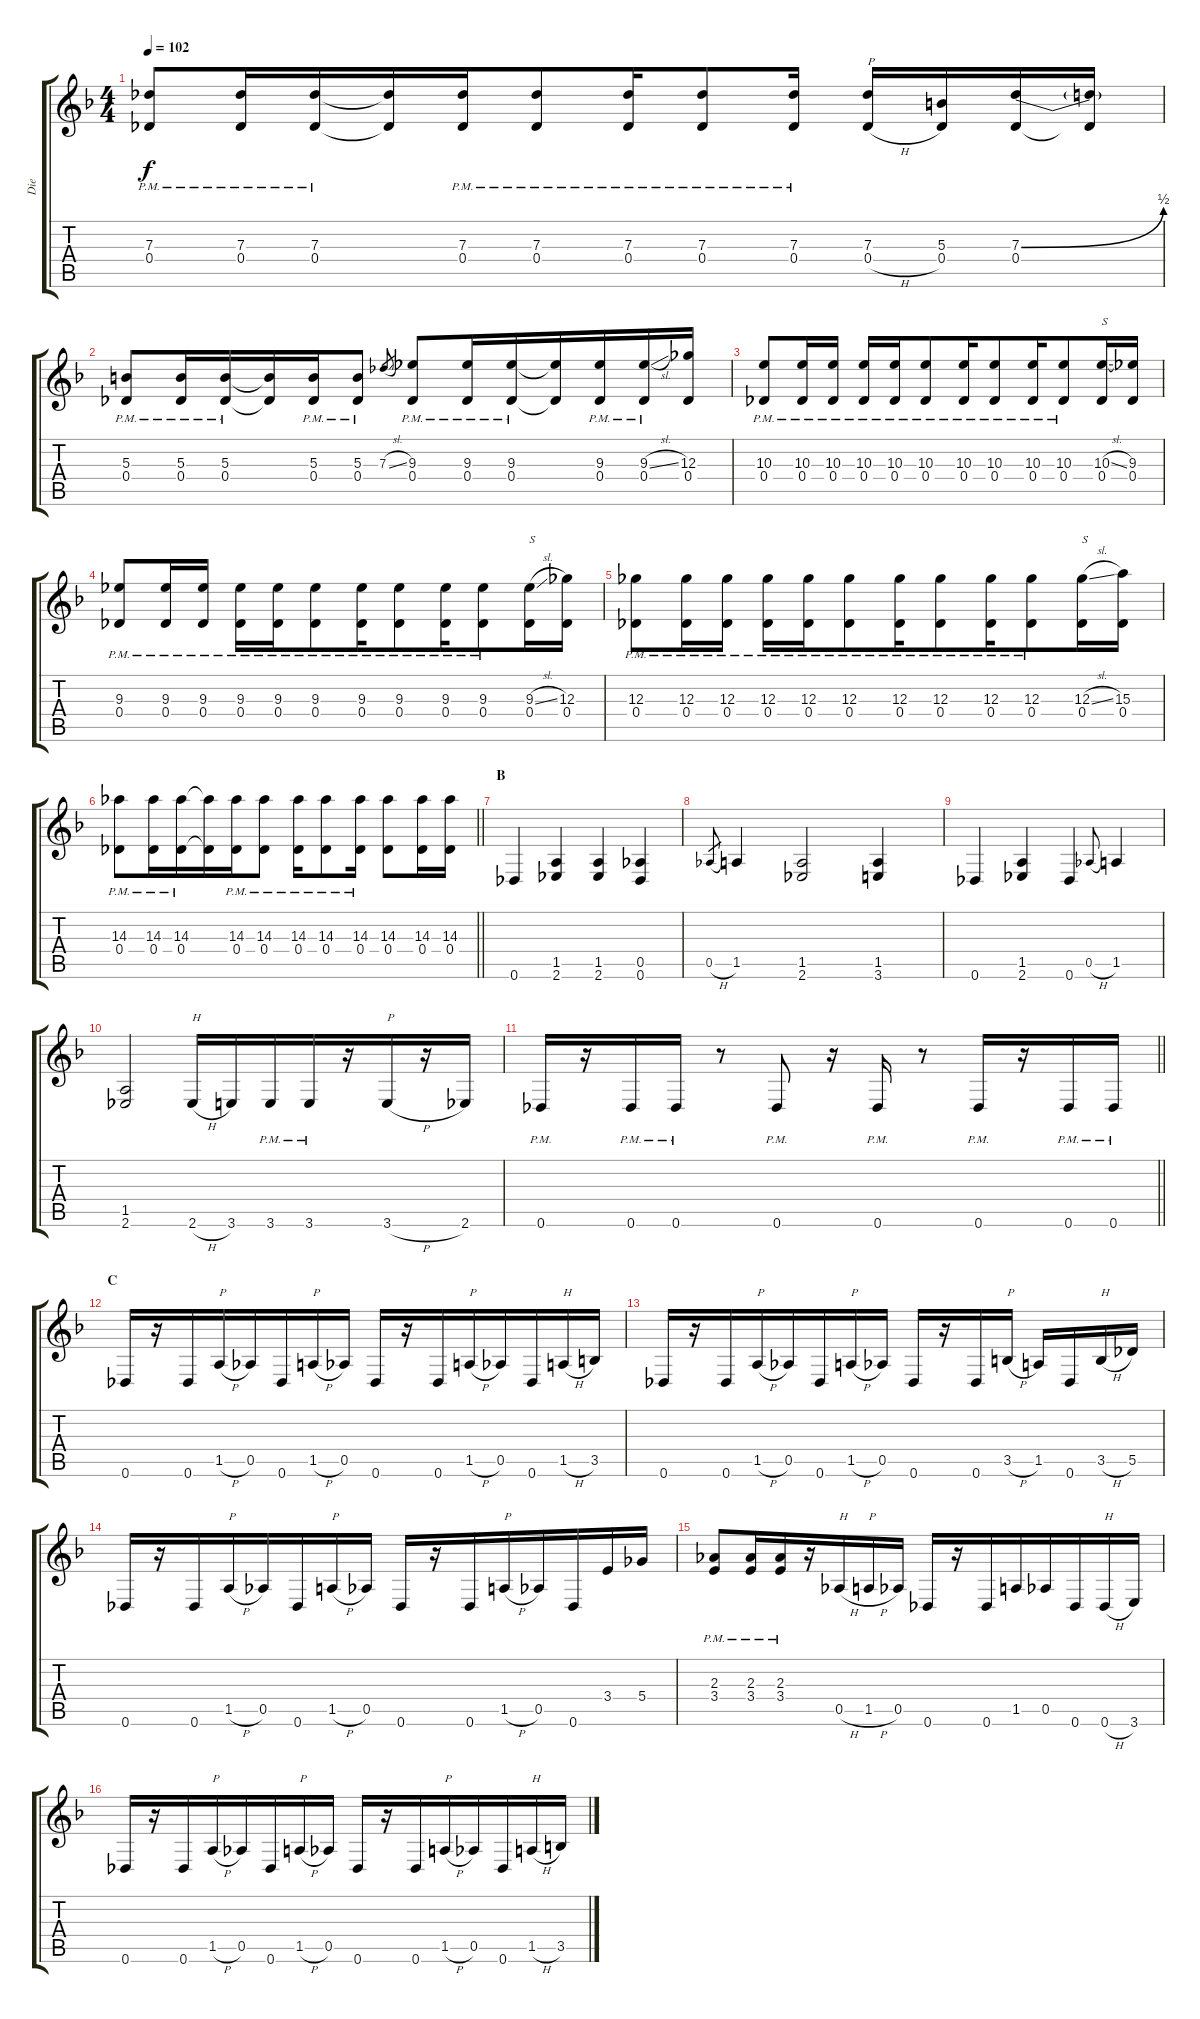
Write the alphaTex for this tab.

\track ("Die" "Die") {instrument distortionguitar}
\staff {score tabs}
\tuning (Eb4 Bb3 Gb3 Db3 Ab2 Db2) {hide}
\ts (4 4)
\tempo 102
\clef g2
\ks f
(7.3{pm} 0.4{pm}).8{dy f} (7.3{pm} 0.4{pm}).16{beam merge} (7.3{pm} 0.4{pm}).16{beam merge} (7.3{t} 0.4{t}).16{beam merge} (7.3{pm} 0.4{pm}).16{beam merge} (7.3{pm} 0.4{pm}).8{beam merge} (7.3{pm} 0.4{pm}).16 (7.3{pm} 0.4{pm}).8 (7.3{pm} 0.4{pm}).16 (7.3 0.4{h}).16{txt "P" beam merge} (5.3 0.4).16 (7.3{be (bend 0 0 60 2)} 0.4).16 (7.3{t} 0.4{t}).16 |
(5.3{pm} 0.4{pm}).8 (5.3{pm} 0.4{pm}).16{beam merge} (5.3{pm} 0.4{pm}).16{beam merge} (5.3{t} 0.4{t}).16{beam merge} (5.3{pm} 0.4{pm}).16{beam merge} (5.3{pm} 0.4{pm}).8 7.3{sl}.8{gr} (9.3 0.4{pm}).8 (9.3{pm} 0.4{pm}).16{beam merge} (9.3{pm} 0.4{pm}).16{beam merge} (9.3{t} 0.4{t}).16{beam Up beam merge} (9.3{pm} 0.4{pm}).16{beam Up beam merge} (9.3{sl pm} 0.4{pm}).16{beam Up beam merge} (12.3 0.4).16{beam Up} |
(10.3{pm} 0.4{pm}).8{beam merge} (10.3{pm} 0.4{pm}).16{beam merge} (10.3{pm} 0.4{pm}).16 (10.3{pm} 0.4{pm}).16 (10.3{pm} 0.4{pm}).16 (10.3{pm} 0.4{pm}).8{beam merge} (10.3{pm} 0.4{pm}).16 (10.3{pm} 0.4{pm}).8 (10.3{pm} 0.4{pm}).16{beam merge} (10.3{pm} 0.4{pm}).8 (10.3{sl} 0.4).16{txt "S"} (9.3 0.4).16 |
(9.3{pm} 0.4{pm}).8{beam merge} (9.3{pm} 0.4{pm}).16{beam merge} (9.3{pm} 0.4{pm}).16 (9.3{pm} 0.4{pm}).16 (9.3{pm} 0.4{pm}).16 (9.3{pm} 0.4{pm}).8{beam merge} (9.3{pm} 0.4{pm}).16 (9.3{pm} 0.4{pm}).8 (9.3{pm} 0.4{pm}).16{beam merge} (9.3{pm} 0.4{pm}).8 (9.3{sl} 0.4).16{txt "S"} (12.3 0.4).16 |
(12.3{pm} 0.4{pm}).8{beam merge} (12.3{pm} 0.4{pm}).16{beam merge} (12.3{pm} 0.4{pm}).16 (12.3{pm} 0.4{pm}).16 (12.3{pm} 0.4{pm}).16 (12.3{pm} 0.4{pm}).8{beam merge} (12.3{pm} 0.4{pm}).16 (12.3{pm} 0.4{pm}).8 (12.3{pm} 0.4{pm}).16{beam merge} (12.3{pm} 0.4{pm}).8 (12.3{sl} 0.4).16{txt "S"} (15.3 0.4).16 |
\barLineRight lightlight
(14.3{pm} 0.4{pm}).8 (14.3{pm} 0.4{pm}).16{beam merge} (14.3{pm} 0.4{pm}).16{beam merge} (14.3{t} 0.4{t}).16{beam merge} (14.3{pm} 0.4{pm}).16{beam merge} (14.3{pm} 0.4{pm}).8 (14.3{pm} 0.4{pm}).16{beam merge} (14.3{pm} 0.4{pm}).8 (14.3{pm} 0.4{pm}).16 (14.3 0.4).8{beam merge} (14.3 0.4).16 (14.3 0.4).16 |
\section ("" "B")
0.6.4{beam merge} (1.5 2.6).4 (1.5 2.6).4 (0.5 0.6).4 |
0.5{h}.8{gr} 1.5.4{beam merge} (1.5 2.6).2 (1.5 3.6).4 |
0.6.4{beam merge} (1.5 2.6).4 0.6.4 0.5{h}.8{gr onbeat} 1.5.4 |
(1.5 2.6).2{beam merge} 2.6{h}.16{txt "H"} 3.6.16 3.6{pm}.16{beam merge} 3.6{pm}.16{beam merge} r.16 3.6{h}.16{txt "P"} r.16 2.6.16 |
\barLineRight lightlight
0.6{pm}.16 r.16 0.6{pm}.16{beam merge} 0.6{pm}.16 r.8 0.6{pm}.8 r.16{beam merge} 0.6{pm}.16 r.8 0.6{pm}.16 r.16 0.6{pm}.16 0.6{pm}.16 |
\section ("" "C")
0.6.16{beam merge} r.16 0.6.16 1.5{h}.16{txt "P" beam merge} 0.5.16 0.6.16 1.5{h}.16{txt "P"} 0.5.16 0.6.16{beam merge} r.16 0.6.16 1.5{h}.16{txt "P" beam merge} 0.5.16 0.6.16 1.5{h}.16{txt "H"} 3.5.16 |
0.6.16{beam merge} r.16 0.6.16 1.5{h}.16{txt "P" beam merge} 0.5.16 0.6.16 1.5{h}.16{txt "P"} 0.5.16 0.6.16{beam merge} r.16 0.6.16 3.5{h}.16{txt "P"} 1.5.16 0.6.16 3.5{h}.16{txt "H"} 5.5.16 |
0.6.16{beam merge} r.16 0.6.16 1.5{h}.16{txt "P" beam merge} 0.5.16 0.6.16 1.5{h}.16{txt "P"} 0.5.16 0.6.16{beam merge} r.16 0.6.16 1.5{h}.16{txt "P" beam merge} 0.5.16 0.6.16 3.4.16 5.4.16 |
(2.3{pm} 3.4{pm}).8{beam merge} (2.3{pm} 3.4{pm}).16 (2.3{pm} 3.4{pm}).16{beam merge} r.16 0.5{h}.16{txt "H"} 1.5{h}.16{txt "P"} 0.5.16 0.6.16{beam merge} r.16 0.6.16 1.5.16{beam merge} 0.5.16 0.6.16 0.6{h}.16{txt "H"} 3.6.16 |
0.6.16{beam merge} r.16 0.6.16 1.5{h}.16{txt "P" beam merge} 0.5.16 0.6.16 1.5{h}.16{txt "P"} 0.5.16 0.6.16{beam merge} r.16 0.6.16 1.5{h}.16{txt "P" beam merge} 0.5.16 0.6.16 1.5{h}.16{txt "H"} 3.5.16
